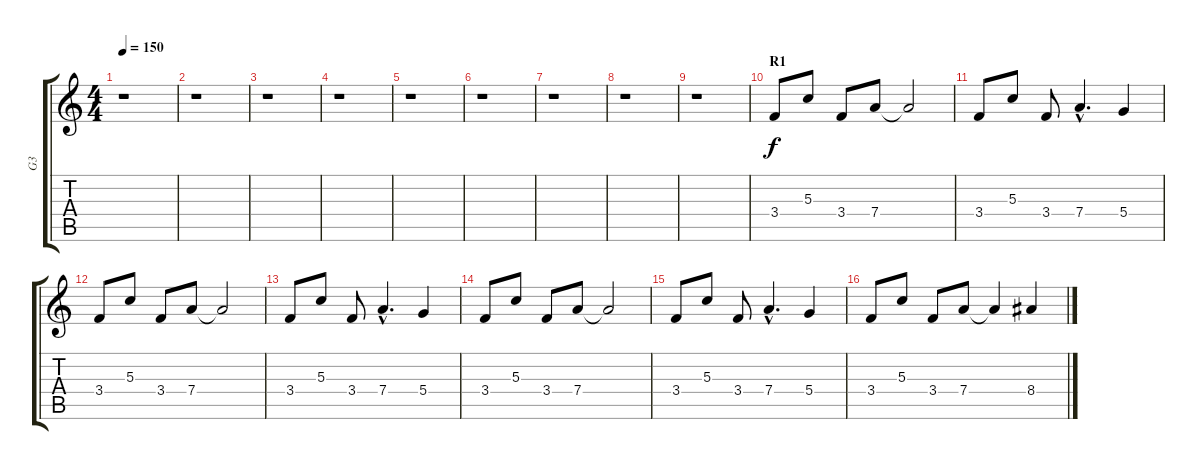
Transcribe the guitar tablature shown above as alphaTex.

\track ("G3" "G3") {instrument overdrivenguitar}
\staff {score tabs}
\tuning (E4 B3 G3 D3 A2 E2) {hide}
\ts (4 4)
\tempo 150
\clef g2
\ks c
r.1{dy f} |
\section ("" "")
r.1 |
r.1 |
r.1 |
r.1 |
r.1 |
r.1 |
r.1 |
r.1 |
\section ("" "R1")
3.4.8{volume 12 instrument acousticguitarnylon} 5.3.8 3.4.8 7.4.8 7.4{t}.2 |
3.4.8 5.3.8 3.4.8 7.4{hac}.4{d} 5.4.4 |
3.4.8 5.3.8 3.4.8 7.4.8 7.4{t}.2 |
3.4.8 5.3.8 3.4.8 7.4{hac}.4{d} 5.4.4 |
3.4.8 5.3.8 3.4.8 7.4.8 7.4{t}.2 |
3.4.8 5.3.8 3.4.8 7.4{hac}.4{d} 5.4.4 |
3.4.8 5.3.8 3.4.8 7.4.8 7.4{t}.4 8.4.4
